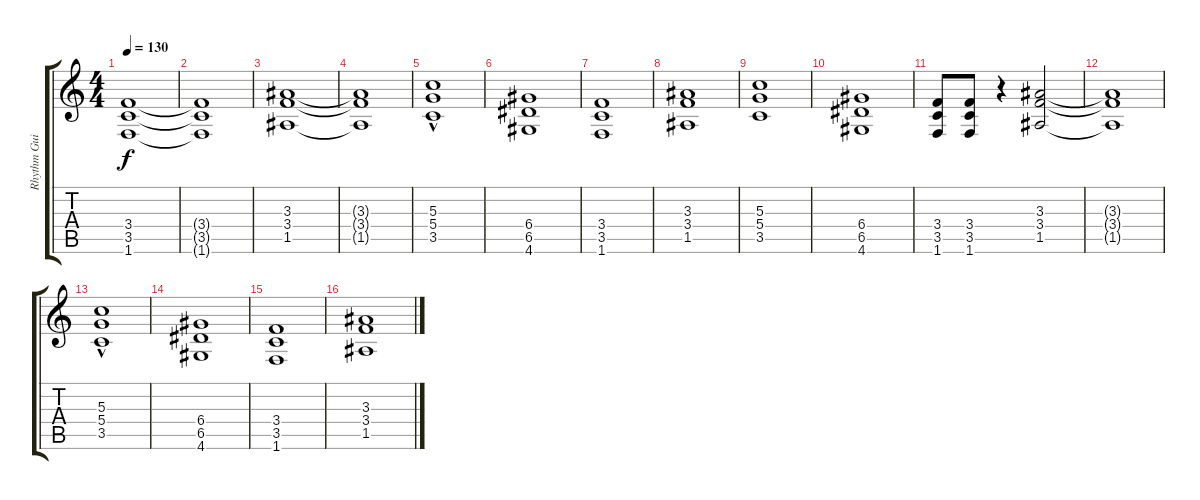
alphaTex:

\track ("Rhythm Guitar" "Rhythm Gui") {instrument distortionguitar}
\staff {score tabs}
\tuning (E4 B3 G3 D3 A2 E2) {hide}
\ts (4 4)
\tempo 130
\clef g2
\ks c
(3.4 3.5 1.6).1{dy f} |
(3.4{t} 3.5{t} 1.6{t}).1 |
(3.3 3.4 1.5).1 |
(3.3{t} 3.4{t} 1.5{t}).1 |
(5.3{hac} 5.4 3.5).1 |
(6.4 6.5 4.6).1 |
(3.4 3.5 1.6).1 |
(3.3 3.4 1.5).1 |
(5.3 5.4 3.5).1 |
(6.4 6.5 4.6).1 |
(3.4 3.5 1.6).8 (3.4 3.5 1.6).8 r.4 (3.3 3.4 1.5).2 |
(3.3{t} 3.4{t} 1.5{t}).1 |
(5.3{hac} 5.4 3.5).1 |
(6.4 6.5 4.6).1 |
(3.4 3.5 1.6).1 |
(3.3 3.4 1.5).1
